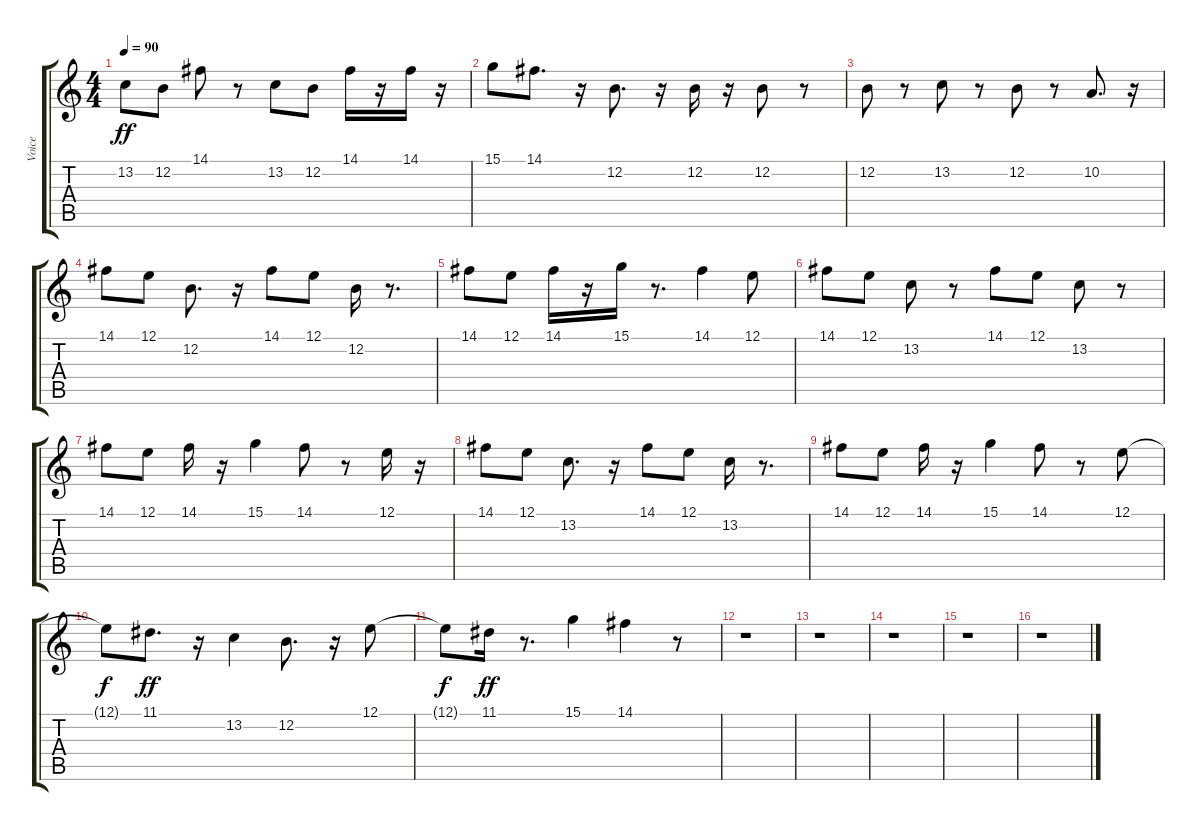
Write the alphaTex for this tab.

\track ("Voice" "Voice") {instrument flute}
\staff {score tabs}
\tuning (E4 B3 G3 D3 A2 E2) {hide}
\ts (4 4)
\tempo 90
\clef g2
\ks c
13.2.8{dy ff} 12.2.8 14.1.8 r.8 13.2.8 12.2.8 14.1.16 r.16 14.1.16 r.16 |
15.1.8 14.1.8{d} r.16 12.2.8{d} r.16 12.2.16 r.16 12.2.8 r.8 |
12.2.8 r.8 13.2.8 r.8 12.2.8 r.8 10.2.8{d} r.16 |
14.1.8 12.1.8 12.2.8{d} r.16 14.1.8 12.1.8 12.2.16 r.8{d} |
14.1.8 12.1.8 14.1.16 r.16 15.1.16 r.8{d} 14.1.4 12.1.8 |
14.1.8 12.1.8 13.2.8 r.8 14.1.8 12.1.8 13.2.8 r.8 |
14.1.8 12.1.8 14.1.16 r.16 15.1.4 14.1.8 r.8 12.1.16 r.16 |
14.1.8 12.1.8 13.2.8{d} r.16 14.1.8 12.1.8 13.2.16 r.8{d} |
14.1.8 12.1.8 14.1.16 r.16 15.1.4 14.1.8 r.8 12.1.8 |
12.1{t}.8{dy f} 11.1.8{d dy ff} r.16 13.2.4 12.2.8{d} r.16 12.1.8 |
12.1{t}.8{dy f} 11.1.16{dy ff} r.8{d} 15.1.4 14.1.4 r.8 |
r.1 |
r.1 |
r.1 |
r.1 |
r.1
